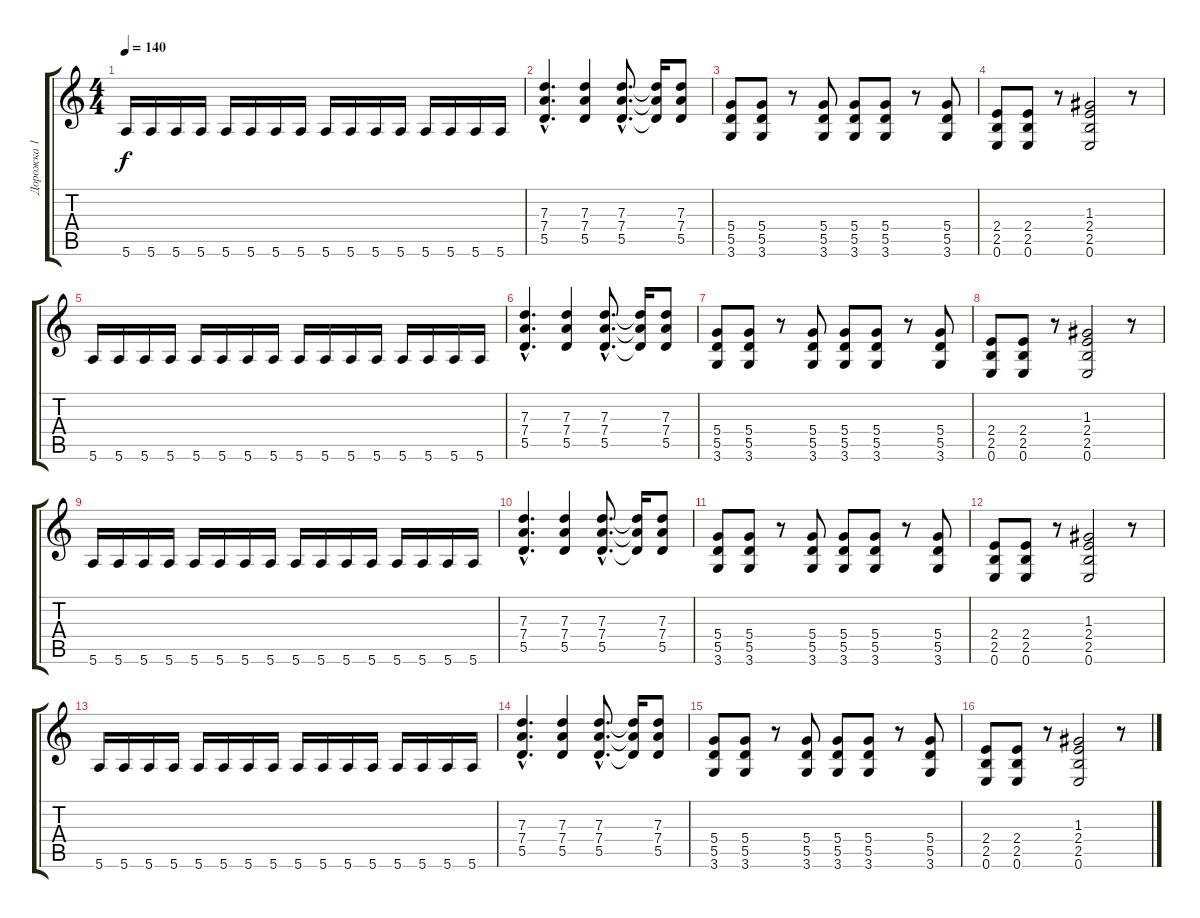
\track ("Дорожка 1" "Дорожка 1") {instrument distortionguitar}
\staff {score tabs}
\tuning (E4 B3 G3 D3 A2 E2) {hide}
\ts (4 4)
\tempo 140
\clef g2
\ks c
5.6.16{dy f} 5.6.16 5.6.16 5.6.16 5.6.16 5.6.16 5.6.16 5.6.16 5.6.16 5.6.16 5.6.16 5.6.16 5.6.16 5.6.16 5.6.16 5.6.16 |
(7.3{hac} 7.4{hac} 5.5{hac}).4{d} (7.3 7.4 5.5).4 (7.3{hac} 7.4{hac} 5.5{hac}).8{d} (7.3{t} 7.4{t} 5.5{t}).16 (7.3 7.4 5.5).8 |
(5.4 5.5 3.6).8 (5.4 5.5 3.6).8 r.8 (5.4 5.5 3.6).8 (5.4 5.5 3.6).8 (5.4 5.5 3.6).8 r.8 (5.4 5.5 3.6).8 |
(2.4 2.5 0.6).8 (2.4 2.5 0.6).8 r.8 (1.3 2.4 2.5 0.6).2 r.8 |
5.6.16 5.6.16 5.6.16 5.6.16 5.6.16 5.6.16 5.6.16 5.6.16 5.6.16 5.6.16 5.6.16 5.6.16 5.6.16 5.6.16 5.6.16 5.6.16 |
(7.3{hac} 7.4{hac} 5.5{hac}).4{d} (7.3 7.4 5.5).4 (7.3{hac} 7.4{hac} 5.5{hac}).8{d} (7.3{t} 7.4{t} 5.5{t}).16 (7.3 7.4 5.5).8 |
(5.4 5.5 3.6).8 (5.4 5.5 3.6).8 r.8 (5.4 5.5 3.6).8 (5.4 5.5 3.6).8 (5.4 5.5 3.6).8 r.8 (5.4 5.5 3.6).8 |
(2.4 2.5 0.6).8 (2.4 2.5 0.6).8 r.8 (1.3 2.4 2.5 0.6).2 r.8 |
5.6.16 5.6.16 5.6.16 5.6.16 5.6.16 5.6.16 5.6.16 5.6.16 5.6.16 5.6.16 5.6.16 5.6.16 5.6.16 5.6.16 5.6.16 5.6.16 |
(7.3{hac} 7.4{hac} 5.5{hac}).4{d} (7.3 7.4 5.5).4 (7.3{hac} 7.4{hac} 5.5{hac}).8{d} (7.3{t} 7.4{t} 5.5{t}).16 (7.3 7.4 5.5).8 |
(5.4 5.5 3.6).8 (5.4 5.5 3.6).8 r.8 (5.4 5.5 3.6).8 (5.4 5.5 3.6).8 (5.4 5.5 3.6).8 r.8 (5.4 5.5 3.6).8 |
(2.4 2.5 0.6).8 (2.4 2.5 0.6).8 r.8 (1.3 2.4 2.5 0.6).2 r.8 |
5.6.16 5.6.16 5.6.16 5.6.16 5.6.16 5.6.16 5.6.16 5.6.16 5.6.16 5.6.16 5.6.16 5.6.16 5.6.16 5.6.16 5.6.16 5.6.16 |
(7.3{hac} 7.4{hac} 5.5{hac}).4{d} (7.3 7.4 5.5).4 (7.3{hac} 7.4{hac} 5.5{hac}).8{d} (7.3{t} 7.4{t} 5.5{t}).16 (7.3 7.4 5.5).8 |
(5.4 5.5 3.6).8 (5.4 5.5 3.6).8 r.8 (5.4 5.5 3.6).8 (5.4 5.5 3.6).8 (5.4 5.5 3.6).8 r.8 (5.4 5.5 3.6).8 |
(2.4 2.5 0.6).8 (2.4 2.5 0.6).8 r.8 (1.3 2.4 2.5 0.6).2 r.8
